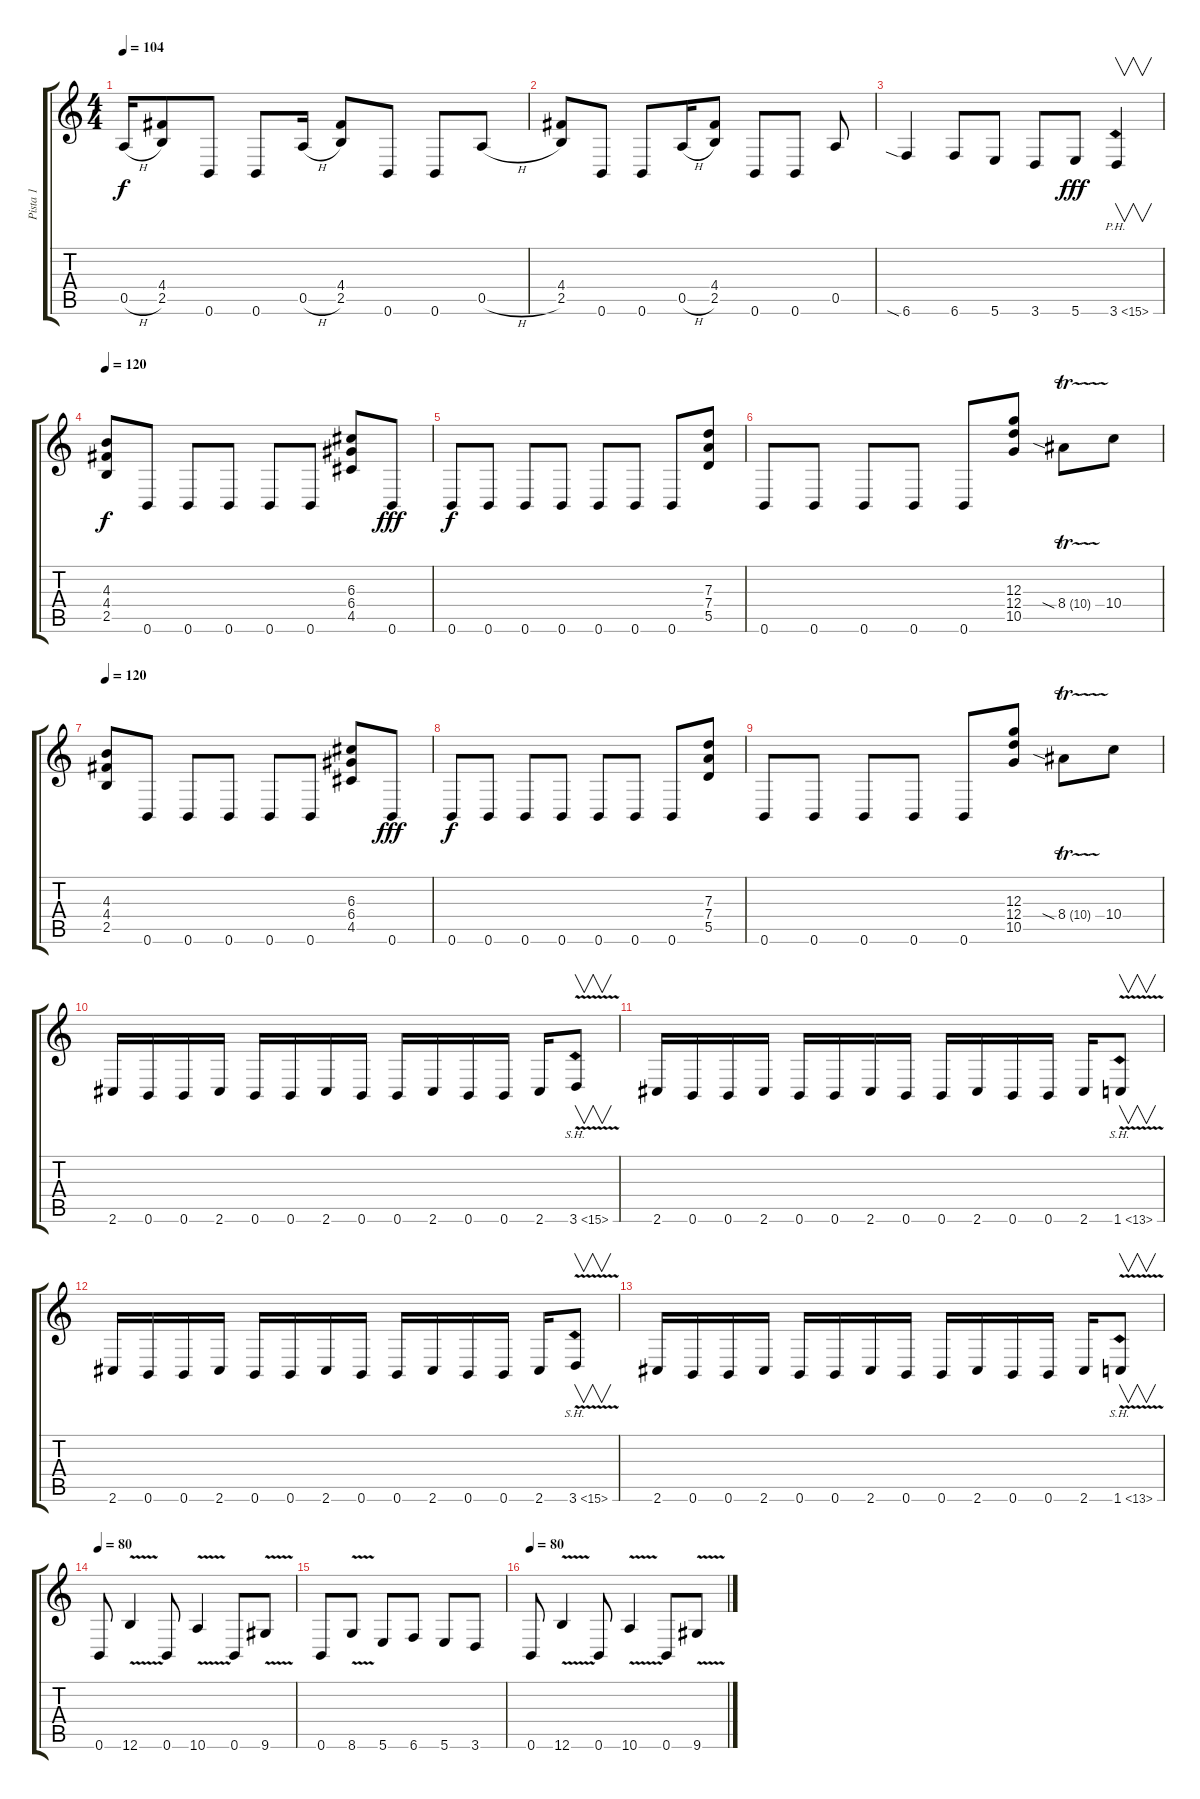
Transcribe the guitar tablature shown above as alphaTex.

\track ("Pista 1" "Pista 1") {instrument distortionguitar}
\staff {score tabs}
\tuning (E4 B3 G3 D3 A2 B1) {hide}
\ts (4 4)
\tempo 104
\clef g2
\ks c
0.5{h}.16{dy f} (4.4 2.5).8 0.6.8 0.6.8 0.5{h}.16 (4.4 2.5).8 0.6.8 0.6.8 0.5{h}.8 |
(4.4 2.5).8 0.6.8 0.6.8 0.5{h}.16 (4.4 2.5).8 0.6.8 0.6.8 0.5.8 |
6.6{sia}.4 6.6.8 5.6.8 3.6.8 5.6.8{dy fff} 3.6{ph 12}.4{v} |
\tempo 120
(4.3 4.4 2.5).8{dy f} 0.6.8 0.6.8 0.6.8 0.6.8 0.6.8 (6.3 6.4 4.5).8 0.6.8{dy fff} |
0.6.8{dy f} 0.6.8 0.6.8 0.6.8 0.6.8 0.6.8 0.6.8 (7.3 7.4 5.5).8 |
0.6.8 0.6.8 0.6.8 0.6.8 0.6.8 (12.3 12.4 10.5).8 8.4{tr (10 32) sia}.8 10.4.8 |
\tempo 120
(4.3 4.4 2.5).8 0.6.8 0.6.8 0.6.8 0.6.8 0.6.8 (6.3 6.4 4.5).8 0.6.8{dy fff} |
0.6.8{dy f} 0.6.8 0.6.8 0.6.8 0.6.8 0.6.8 0.6.8 (7.3 7.4 5.5).8 |
0.6.8 0.6.8 0.6.8 0.6.8 0.6.8 (12.3 12.4 10.5).8 8.4{tr (10 32) sia}.8 10.4.8 |
2.6.16 0.6.16 0.6.16 2.6.16 0.6.16 0.6.16 2.6.16 0.6.16 0.6.16 2.6.16 0.6.16 0.6.16 2.6.16 3.6{sh 12 v}.8{v} |
2.6.16 0.6.16 0.6.16 2.6.16 0.6.16 0.6.16 2.6.16 0.6.16 0.6.16 2.6.16 0.6.16 0.6.16 2.6.16 1.6{sh 12 v}.8{v} |
2.6.16 0.6.16 0.6.16 2.6.16 0.6.16 0.6.16 2.6.16 0.6.16 0.6.16 2.6.16 0.6.16 0.6.16 2.6.16 3.6{sh 12 v}.8{v} |
2.6.16 0.6.16 0.6.16 2.6.16 0.6.16 0.6.16 2.6.16 0.6.16 0.6.16 2.6.16 0.6.16 0.6.16 2.6.16 1.6{sh 12 v}.8{v} |
\tempo 80
0.6.8 12.6{v}.4 0.6.8 10.6{v}.4 0.6.8 9.6{v}.8 |
0.6.8 8.6{v}.8 5.6.8 6.6.8 5.6.8 3.6.8 |
\tempo 80
0.6.8 12.6{v}.4 0.6.8 10.6{v}.4 0.6.8 9.6{v}.8
